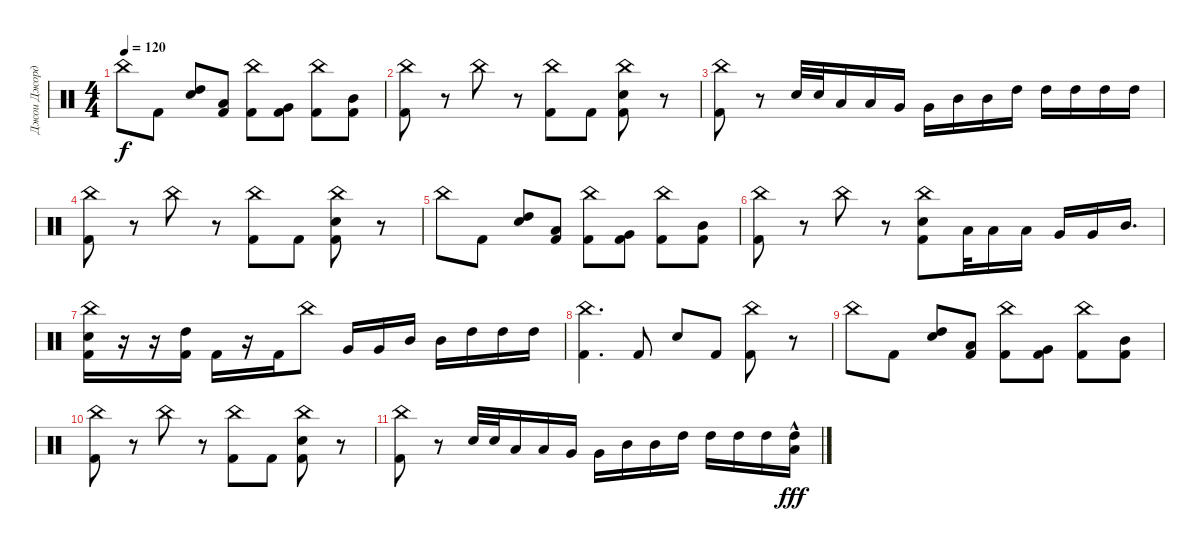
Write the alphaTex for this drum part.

\track ("Джои Джордисон" "Джои Джорд") {instrument percussion}
\staff {score}
\articulation defaults
\ts (4 4)
\tempo 120
\clef neutral
\ks c "China (hit)".8{dy f} "Kick (hit) 2".8
("High Tom (hit)" "Electric Snare (hit)").8 ("Low Floor Tom (hit)" "Kick (hit) 2").8 ("China (hit)" "Kick (hit) 2").8 ("Very Low Tom (hit)" "Kick (hit) 2").8 ("China (hit)" "Kick (hit) 2").8 ("Mid Tom (hit)" "Kick (hit) 2").8 |
("China (hit)" "Kick (hit) 2").8 r.8 "China (hit)".8 r.8 ("China (hit)" "Kick (hit) 2").8 "Kick (hit) 2".8 ("China (hit)" "Electric Snare (hit)" "Kick (hit) 2").8 r.8 |
("China (hit)" "Kick (hit) 2").8 r.8 "Electric Snare (hit)".32 "Electric Snare (hit)".32 "Low Floor Tom (hit)".16 "Low Floor Tom (hit)".16 "Very Low Tom (hit)".16 "Very Low Tom (hit)".16 "Mid Tom (hit)".16 "Mid Tom (hit)".16 "High Tom (hit)".16 "High Tom (hit)".16 "High Tom (hit)".16 "High Tom (hit)".16 "High Tom (hit)".16 |
("China (hit)" "Kick (hit) 2").8 r.8 "China (hit)".8 r.8 ("China (hit)" "Kick (hit) 2").8 "Kick (hit) 2".8 ("China (hit)" "Electric Snare (hit)" "Kick (hit) 2").8 r.8 |
"China (hit)".8 "Kick (hit) 2".8 ("High Tom (hit)" "Electric Snare (hit)").8 ("Low Floor Tom (hit)" "Kick (hit) 2").8 ("China (hit)" "Kick (hit) 2").8 ("Very Low Tom (hit)" "Kick (hit) 2").8 ("China (hit)" "Kick (hit) 2").8 ("Mid Tom (hit)" "Kick (hit) 2").8 |
("China (hit)" "Kick (hit) 2").8 r.8 "China (hit)".8 r.8 ("China (hit)" "Electric Snare (hit)" "Kick (hit) 2").8 "Low Floor Tom (hit)".32 "Low Floor Tom (hit)".16 "Low Floor Tom (hit)".16 "Very Low Tom (hit)".16 "Very Low Tom (hit)".16 "Mid Tom (hit)".16{d} |
("China (hit)" "Electric Snare (hit)" "Kick (hit) 2").16 r.16 r.16 ("High Tom (hit)" "Kick (hit) 2").16 "Kick (hit) 2".16 r.16 "Kick (hit) 2".16 "China (hit)".8 "Very Low Tom (hit)".16 "Very Low Tom (hit)".16 "Mid Tom (hit)".16 "Mid Tom (hit)".16 "High Tom (hit)".16 "High Tom (hit)".16 "High Tom (hit)".16 |
("China (hit)" "Kick (hit) 2").4{d} "Kick (hit) 2".8 "Electric Snare (hit)".8 "Kick (hit) 2".8 ("China (hit)" "Kick (hit) 2").8 r.8 |
"China (hit)".8 "Kick (hit) 2".8 ("High Tom (hit)" "Electric Snare (hit)").8 ("Low Floor Tom (hit)" "Kick (hit) 2").8 ("China (hit)" "Kick (hit) 2").8 ("Very Low Tom (hit)" "Kick (hit) 2").8 ("China (hit)" "Kick (hit) 2").8 ("Mid Tom (hit)" "Kick (hit) 2").8 |
("China (hit)" "Kick (hit) 2").8 r.8 "China (hit)".8 r.8 ("China (hit)" "Kick (hit) 2").8 "Kick (hit) 2".8 ("China (hit)" "Electric Snare (hit)" "Kick (hit) 2").8 r.8 |
("China (hit)" "Kick (hit) 2").8 r.8 "Electric Snare (hit)".32 "Electric Snare (hit)".32 "Low Floor Tom (hit)".16 "Low Floor Tom (hit)".16 "Very Low Tom (hit)".16 "Very Low Tom (hit)".16 "Mid Tom (hit)".16 "Mid Tom (hit)".16 "High Tom (hit)".16 "High Tom (hit)".16 "High Tom (hit)".16 "High Tom (hit)".16 ("Low Floor Tom (hit)"{hac} "High Tom (hit)"{hac}).16{dy fff}
